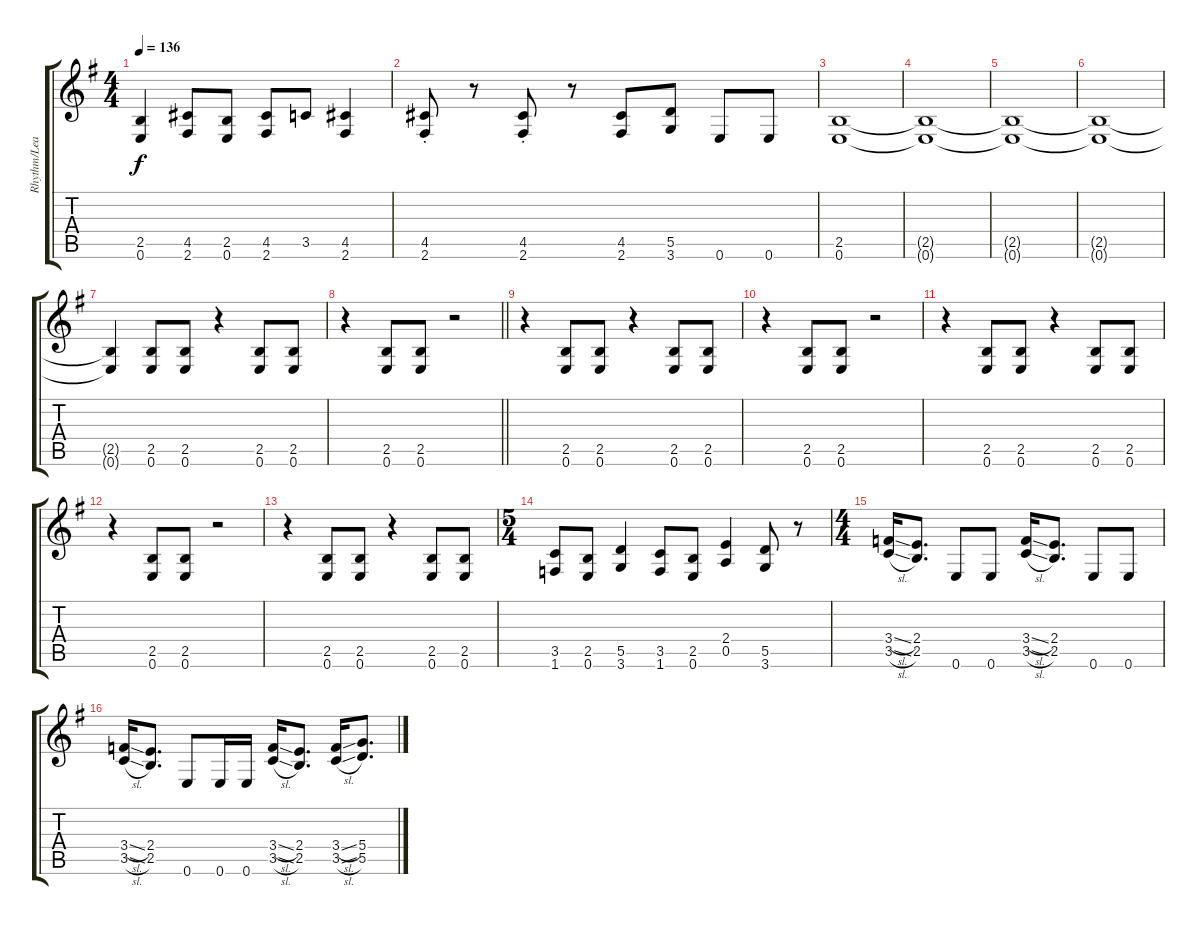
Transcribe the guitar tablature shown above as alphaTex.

\track ("Rhythm/Lead" "Rhythm/Lea") {instrument overdrivenguitar}
\staff {score tabs}
\tuning (E4 B3 G3 D3 A2 E2) {hide}
\ts (4 4)
\tempo 136
\clef g2
\ks eminor
(2.5 0.6).4{dy f} (4.5 2.6).8 (2.5 0.6).8 (4.5 2.6).8 3.5.8 (4.5 2.6).4 |
(4.5{st} 2.6).8 r.8 (4.5{st} 2.6{st}).8 r.8 (4.5 2.6).8 (5.5 3.6).8 0.6.8 0.6.8 |
(2.5 0.6).1 |
(2.5{t} 0.6{t}).1 |
(2.5{t} 0.6{t}).1 |
(2.5{t} 0.6{t}).1 |
(2.5{t} 0.6{t}).4 (2.5 0.6).8 (2.5 0.6).8 r.4 (2.5 0.6).8 (2.5 0.6).8 |
\barLineRight lightlight
r.4 (2.5 0.6).8 (2.5 0.6).8 r.2 |
r.4 (2.5 0.6).8 (2.5 0.6).8 r.4 (2.5 0.6).8 (2.5 0.6).8 |
r.4 (2.5 0.6).8 (2.5 0.6).8 r.2 |
r.4 (2.5 0.6).8 (2.5 0.6).8 r.4 (2.5 0.6).8 (2.5 0.6).8 |
r.4 (2.5 0.6).8 (2.5 0.6).8 r.2 |
r.4 (2.5 0.6).8 (2.5 0.6).8 r.4 (2.5 0.6).8 (2.5 0.6).8 |
\ts (5 4)
(3.5 1.6).8 (2.5 0.6).8 (5.5 3.6).4 (3.5 1.6).8 (2.5 0.6).8 (2.4 0.5).4 (5.5 3.6).8 r.8 |
\ts (4 4)
(3.4{sl} 3.5{sl}).16 (2.4 2.5).8{d} 0.6.8 0.6.8 (3.4{sl} 3.5{sl}).16 (2.4 2.5).8{d} 0.6.8 0.6.8 |
(3.4{sl} 3.5{sl}).16 (2.4 2.5).8{d} 0.6.8 0.6.16 0.6.16 (3.4{sl} 3.5{sl}).16 (2.4 2.5).8{d} (3.4{sl} 3.5{sl}).16 (5.4 5.5).8{d}
